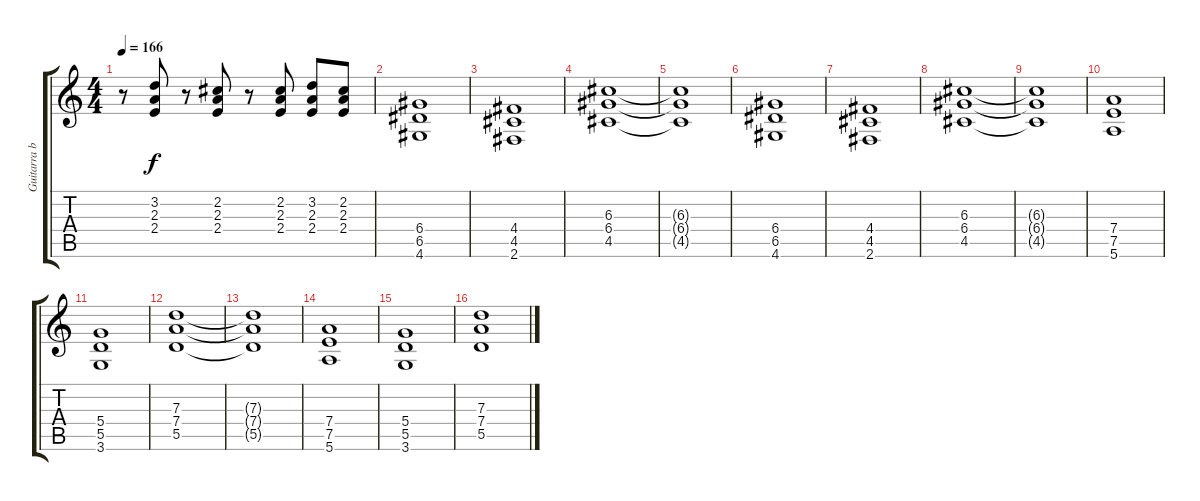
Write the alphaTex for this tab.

\track ("Guitarra base" "Guitarra b") {instrument overdrivenguitar}
\staff {score tabs}
\tuning (E4 B3 G3 D3 A2 E2) {hide}
\ts (4 4)
\tempo 166
\clef g2
\ks c
r.8{dy f} (3.2 2.3 2.4).8 r.8 (2.2 2.3 2.4).8 r.8 (2.2 2.3 2.4).8 (3.2 2.3 2.4).8 (2.2 2.3 2.4).8 |
(6.4 6.5 4.6).1 |
(4.4 4.5 2.6).1 |
(6.3 6.4 4.5).1 |
(6.3{t} 6.4{t} 4.5{t}).1 |
(6.4 6.5 4.6).1 |
(4.4 4.5 2.6).1 |
(6.3 6.4 4.5).1 |
(6.3{t} 6.4{t} 4.5{t}).1 |
(7.4 7.5 5.6).1 |
(5.4 5.5 3.6).1 |
(7.3 7.4 5.5).1 |
(7.3{t} 7.4{t} 5.5{t}).1 |
(7.4 7.5 5.6).1 |
(5.4 5.5 3.6).1 |
(7.3 7.4 5.5).1
